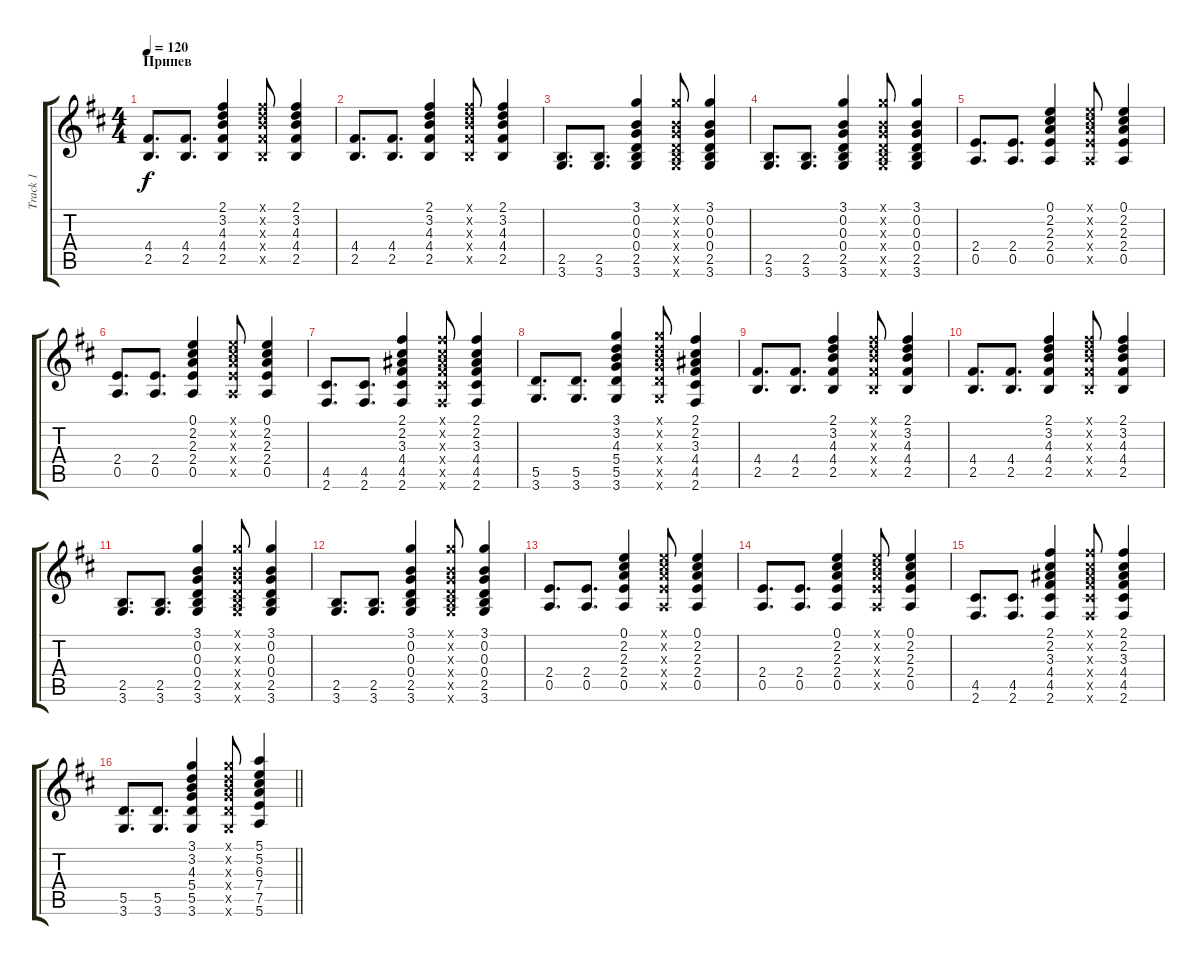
\track ("Track 1" "Track 1") {instrument acousticguitarsteel}
\staff {score tabs}
\tuning (E4 B3 G3 D3 A2 E2) {hide}
\ts (4 4)
\section ("" "Припев")
\tempo 120
\clef g2
\ks bminor
(4.4 2.5).8{d dy f} (4.4 2.5).8{d} (2.1 3.2 4.3 4.4 2.5).4 (2.1{x} 3.2{x} 4.3{x} 4.4{x} 2.5{x}).8 (2.1 3.2 4.3 4.4 2.5).4 |
(4.4 2.5).8{d} (4.4 2.5).8{d} (2.1 3.2 4.3 4.4 2.5).4 (2.1{x} 3.2{x} 4.3{x} 4.4{x} 2.5{x}).8 (2.1 3.2 4.3 4.4 2.5).4 |
(2.5 3.6).8{d} (2.5 3.6).8{d} (3.1 0.2 0.3 0.4 2.5 3.6).4 (3.1{x} 0.2{x} 0.3{x} 0.4{x} 2.5{x} 3.6{x}).8 (3.1 0.2 0.3 0.4 2.5 3.6).4 |
(2.5 3.6).8{d} (2.5 3.6).8{d} (3.1 0.2 0.3 0.4 2.5 3.6).4 (3.1{x} 0.2{x} 0.3{x} 0.4{x} 2.5{x} 3.6{x}).8 (3.1 0.2 0.3 0.4 2.5 3.6).4 |
(2.4 0.5).8{d} (2.4 0.5).8{d} (0.1 2.2 2.3 2.4 0.5).4 (0.1{x} 2.2{x} 2.3{x} 2.4{x} 0.5{x}).8 (0.1 2.2 2.3 2.4 0.5).4 |
(2.4 0.5).8{d} (2.4 0.5).8{d} (0.1 2.2 2.3 2.4 0.5).4 (0.1{x} 2.2{x} 2.3{x} 2.4{x} 0.5{x}).8 (0.1 2.2 2.3 2.4 0.5).4 |
(4.5 2.6).8{d} (4.5 2.6).8{d} (2.1 2.2 3.3 4.4 4.5 2.6).4 (2.1{x} 2.2{x} 3.3{x} 4.4{x} 4.5{x} 2.6{x}).8 (2.1 2.2 3.3 4.4 4.5 2.6).4 |
(5.5 3.6).8{d} (5.5 3.6).8{d} (3.1 3.2 4.3 5.4 5.5 3.6).4 (3.1{x} 3.2{x} 4.3{x} 5.4{x} 5.5{x} 3.6{x}).8 (2.1 2.2 3.3 4.4 4.5 2.6).4 |
(4.4 2.5).8{d} (4.4 2.5).8{d} (2.1 3.2 4.3 4.4 2.5).4 (2.1{x} 3.2{x} 4.3{x} 4.4{x} 2.5{x}).8 (2.1 3.2 4.3 4.4 2.5).4 |
(4.4 2.5).8{d} (4.4 2.5).8{d} (2.1 3.2 4.3 4.4 2.5).4 (2.1{x} 3.2{x} 4.3{x} 4.4{x} 2.5{x}).8 (2.1 3.2 4.3 4.4 2.5).4 |
(2.5 3.6).8{d} (2.5 3.6).8{d} (3.1 0.2 0.3 0.4 2.5 3.6).4 (3.1{x} 0.2{x} 0.3{x} 0.4{x} 2.5{x} 3.6{x}).8 (3.1 0.2 0.3 0.4 2.5 3.6).4 |
(2.5 3.6).8{d} (2.5 3.6).8{d} (3.1 0.2 0.3 0.4 2.5 3.6).4 (3.1{x} 0.2{x} 0.3{x} 0.4{x} 2.5{x} 3.6{x}).8 (3.1 0.2 0.3 0.4 2.5 3.6).4 |
(2.4 0.5).8{d} (2.4 0.5).8{d} (0.1 2.2 2.3 2.4 0.5).4 (0.1{x} 2.2{x} 2.3{x} 2.4{x} 0.5{x}).8 (0.1 2.2 2.3 2.4 0.5).4 |
(2.4 0.5).8{d} (2.4 0.5).8{d} (0.1 2.2 2.3 2.4 0.5).4 (0.1{x} 2.2{x} 2.3{x} 2.4{x} 0.5{x}).8 (0.1 2.2 2.3 2.4 0.5).4 |
(4.5 2.6).8{d} (4.5 2.6).8{d} (2.1 2.2 3.3 4.4 4.5 2.6).4 (2.1{x} 2.2{x} 3.3{x} 4.4{x} 4.5{x} 2.6{x}).8 (2.1 2.2 3.3 4.4 4.5 2.6).4 |
\barLineRight lightlight
(5.5 3.6).8{d} (5.5 3.6).8{d} (3.1 3.2 4.3 5.4 5.5 3.6).4 (3.1{x} 3.2{x} 4.3{x} 5.4{x} 5.5{x} 3.6{x}).8 (5.1 5.2 6.3 7.4 7.5 5.6).4
